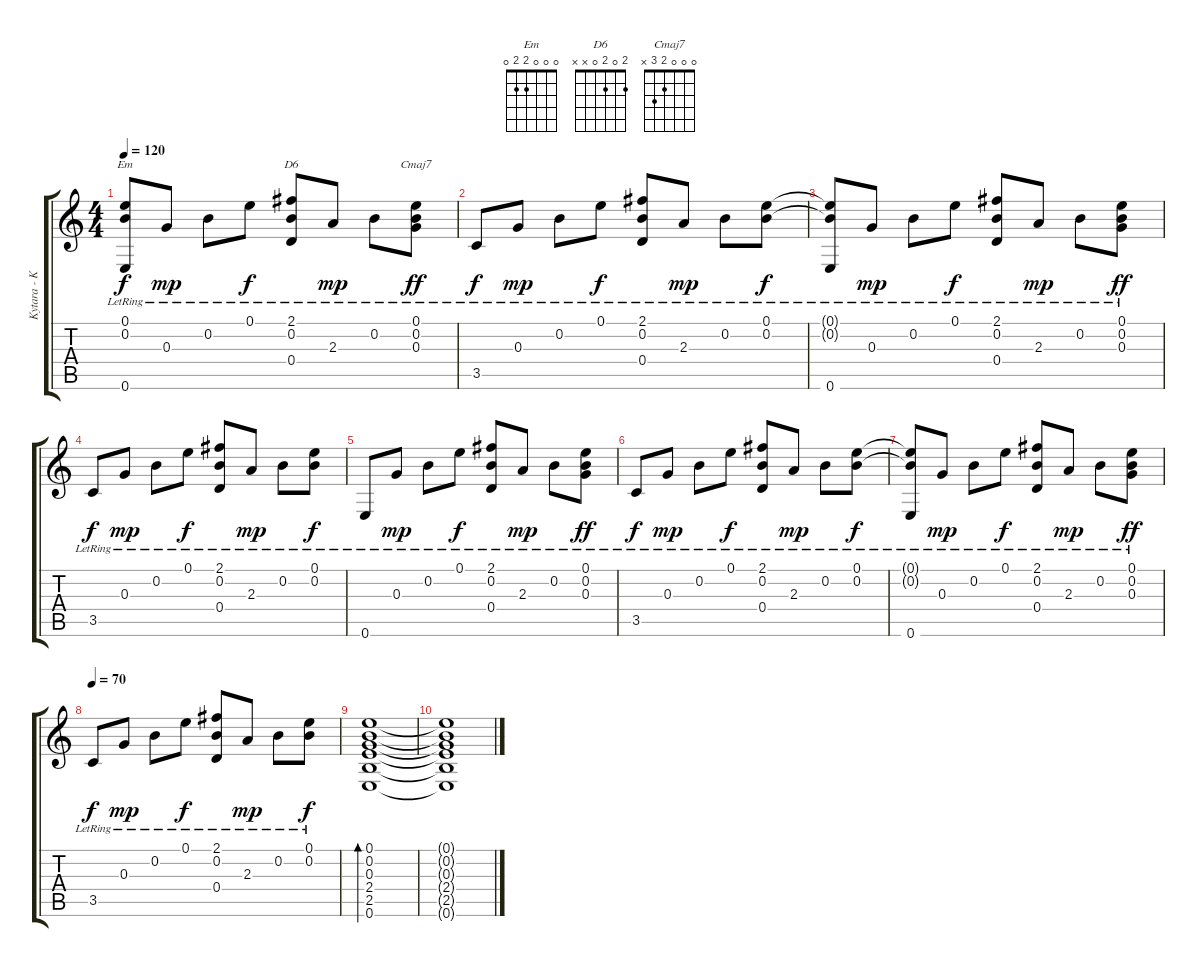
\track ("Kytara - Karel Plihal" "Kytara - K") {instrument acousticguitarnylon}
\staff {score tabs}
\tuning (E4 B3 G3 D3 A2 E2) {hide}
\chord ("Em" 0 0 0 2 2 0)
\chord ("D6" 2 0 2 0 x x)
\chord ("Cmaj7" 0 0 0 2 3 x)
\ts (4 4)
\tempo 120
\clef g2
\ks c
(0.1{lr} 0.2{lr} 0.6{lr}).8{ch "Em" dy f} 0.3{lr}.8{dy mp} 0.2{lr}.8 0.1{lr}.8{dy f} (2.1{lr} 0.2{lr} 0.4{lr}).8{ch "D6"} 2.3{lr}.8{dy mp} 0.2{lr}.8 (0.1{lr} 0.2{lr} 0.3{lr}).8{ch "Cmaj7" dy ff} |
3.5{lr}.8{dy f} 0.3{lr}.8{dy mp} 0.2{lr}.8 0.1{lr}.8{dy f} (2.1{lr} 0.2{lr} 0.4{lr}).8 2.3{lr}.8{dy mp} 0.2{lr}.8 (0.1{lr} 0.2{lr}).8{dy f} |
(0.1{t} 0.2{t} 0.6{lr}).8 0.3{lr}.8{dy mp} 0.2{lr}.8 0.1{lr}.8{dy f} (2.1{lr} 0.2{lr} 0.4{lr}).8 2.3{lr}.8{dy mp} 0.2{lr}.8 (0.1{lr} 0.2{lr} 0.3{lr}).8{dy ff} |
3.5{lr}.8{dy f} 0.3{lr}.8{dy mp} 0.2{lr}.8 0.1{lr}.8{dy f} (2.1{lr} 0.2{lr} 0.4{lr}).8 2.3{lr}.8{dy mp} 0.2{lr}.8 (0.1{lr} 0.2{lr}).8{dy f} |
0.6{lr}.8 0.3{lr}.8{dy mp} 0.2{lr}.8 0.1{lr}.8{dy f} (2.1{lr} 0.2{lr} 0.4{lr}).8 2.3{lr}.8{dy mp} 0.2{lr}.8 (0.1{lr} 0.2{lr} 0.3{lr}).8{dy ff} |
3.5{lr}.8{dy f} 0.3{lr}.8{dy mp} 0.2{lr}.8 0.1{lr}.8{dy f} (2.1{lr} 0.2{lr} 0.4{lr}).8 2.3{lr}.8{dy mp} 0.2{lr}.8 (0.1{lr} 0.2{lr}).8{dy f} |
(0.1{t} 0.2{t} 0.6{lr}).8 0.3{lr}.8{dy mp} 0.2{lr}.8 0.1{lr}.8{dy f} (2.1{lr} 0.2{lr} 0.4{lr}).8 2.3{lr}.8{dy mp} 0.2{lr}.8 (0.1{lr} 0.2{lr} 0.3{lr}).8{dy ff} |
\tempo 70
3.5{lr}.8{dy f} 0.3{lr}.8{dy mp} 0.2{lr}.8 0.1{lr}.8{dy f} (2.1{lr} 0.2{lr} 0.4{lr}).8 2.3{lr}.8{dy mp} 0.2{lr}.8 (0.1{lr} 0.2{lr}).8{dy f} |
(0.1 0.2 0.3 2.4 2.5 0.6).1{bd 480} |
(0.1{t} 0.2{t} 0.3{t} 2.4{t} 2.5{t} 0.6{t}).1
